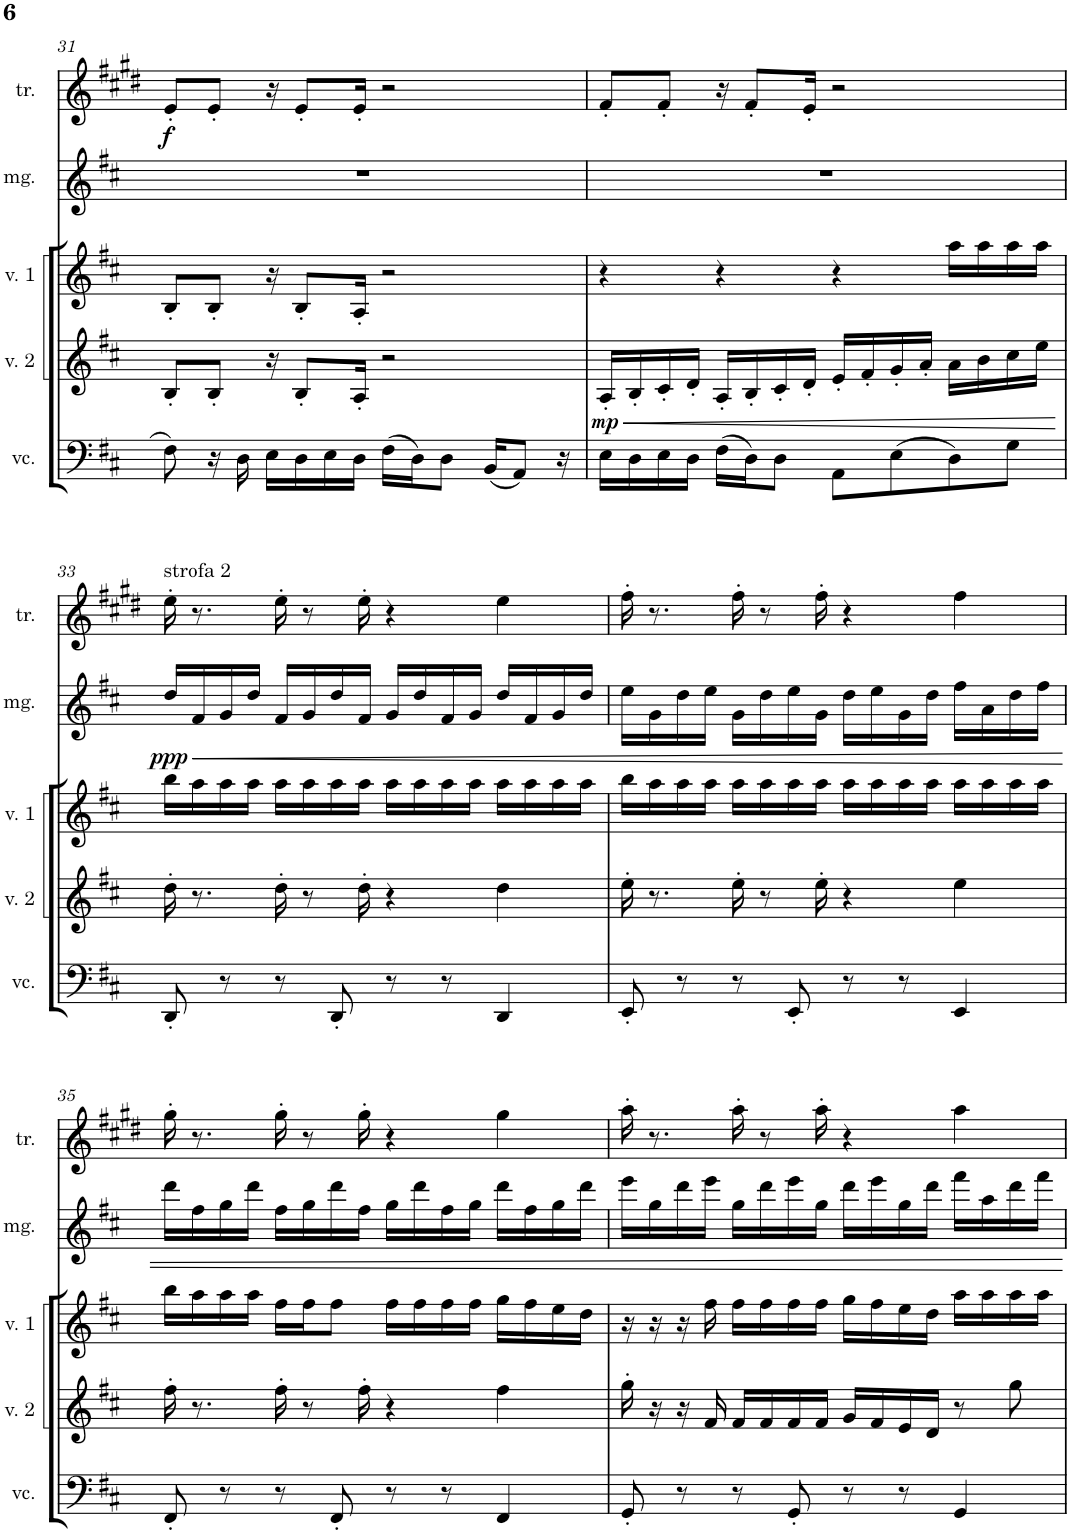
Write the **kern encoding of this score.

**kern	**kern	**dynam	**kern	**kern	**dynam	**kern	**dynam
*part5	*part4	*part4	*part3	*part2	*part2	*part1	*part1
*staff5	*staff4	*staff4	*staff3	*staff2	*staff2	*staff1	*staff1
*I"violoncello	*I"violino 2	*	*I"violino 1	*I"moog	*	*I"tromba	*
*I'vc.	*I'v. 2	*	*I'v. 1	*I'mg.	*	*I'tr.	*
!!LO:PB:g=z
*clefF4	*clefG2	*	*clefG2	*clefG2	*	*clefG2	*
*	*	*	*	*	*	*Trd1c2	*
*k[f#c#]	*k[f#c#]	*	*k[f#c#]	*k[f#c#]	*	*k[f#c#g#d#]	*
*M4/4	*M4/4	*	*M4/4	*M4/4	*	*M4/4	*
=31	=31	=31	=31	=31	=31	=31	=31
!	!	!	!	!	!	!	!LO:DY:b
8F#\	8B'/L	.	8B'/L	1r	.	8e'/L	f
16r	8B'/J	.	8B'/J	.	.	8e'/J	.
16D\	.	.	.	.	.	.	.
16E\LL	16r	.	16r	.	.	16r	.
16D\	8B'/L	.	8B'/L	.	.	8e'/L	.
16E\	.	.	.	.	.	.	.
16D\JJ	16A'/Jk	.	16A'/Jk	.	.	16e'/Jk	.
(16F#\LL	2r	.	2r	.	.	2r	.
16D\J)	.	.	.	.	.	.	.
8D\J	.	.	.	.	.	.	.
(16BB/KL	.	.	.	.	.	.	.
8AA/J)	.	.	.	.	.	.	.
16r	.	.	.	.	.	.	.
=32	=32	=32	=32	=32	=32	=32	=32
!	!	!LO:HP:b	!	!	!	!	!
!	!	!LO:DY:n=1:b	!	!	!	!	!
16E\LL	16A'/LL	< mp	4r	1r	.	8f#'/L	.
16D\	16B'/	.	.	.	.	.	.
16E\	16c#'/	.	.	.	.	8f#'/J	.
16D\JJ	16d'/JJ	.	.	.	.	.	.
(16F#\LL	16A'/LL	.	4r	.	.	16r	.
16D\J)	16B'/	.	.	.	.	8f#'/L	.
8D\J	16c#'/	.	.	.	.	.	.
.	16d'/JJ	.	.	.	.	16e'/Jk	.
8AA\L	16e'/LL	.	4r	.	.	2r	.
.	16f#'/	.	.	.	.	.	.
(8E\	16g'/	.	.	.	.	.	.
.	16a'/JJ	.	.	.	.	.	.
8D\)	16a\LL	.	16aa\LL	.	.	.	.
.	16b\	.	16aa\	.	.	.	.
8G\J	16cc#\	.	16aa\	.	.	.	.
.	16ee\JJ	.	16aa\JJ	.	.	.	.
.	.	[	.	.	.	.	.
!!LO:LB:g=z
=33	=33	=33	=33	=33	=33	=33	=33
!	!	!	!	!	!	!LO:TX:a:t=strofa 2	!
!	!	!	!	!	!LO:DY:b	!	!
8DD'/	16dd'\	.	16bb\LL	16dd/LL	ppp	16ee'\	.
.	8.r	.	16aa\	16f#/	.	8.r	.
8r	.	.	16aa\	16g/	.	.	.
.	.	.	16aa\JJ	16dd/JJ	.	.	.
8r	16dd'\	.	16aa\LL	16f#/LL	.	16ee'\	.
.	8r	.	16aa\	16g/	.	8r	.
8DD'/	.	.	16aa\	16dd/	.	.	.
.	16dd'\	.	16aa\JJ	16f#/JJ	.	16ee'\	.
8r	4r	.	16aa\LL	16g/LL	.	4r	.
.	.	.	16aa\	16dd/	.	.	.
8r	.	.	16aa\	16f#/	.	.	.
.	.	.	16aa\JJ	16g/JJ	.	.	.
4DD/	4dd\	.	16aa\LL	16dd/LL	.	4ee\	.
.	.	.	16aa\	16f#/	.	.	.
.	.	.	16aa\	16g/	.	.	.
.	.	.	16aa\JJ	16dd/JJ	.	.	.
=34	=34	=34	=34	=34	=34	=34	=34
8EE'/	16ee'\	.	16bb\LL	16ee\LL	.	16ff#'\	.
.	8.r	.	16aa\	16g\	.	8.r	.
8r	.	.	16aa\	16dd\	.	.	.
.	.	.	16aa\JJ	16ee\JJ	.	.	.
8r	16ee'\	.	16aa\LL	16g\LL	.	16ff#'\	.
.	8r	.	16aa\	16dd\	.	8r	.
8EE'/	.	.	16aa\	16ee\	.	.	.
.	16ee'\	.	16aa\JJ	16g\JJ	.	16ff#'\	.
8r	4r	.	16aa\LL	16dd\LL	.	4r	.
.	.	.	16aa\	16ee\	.	.	.
8r	.	.	16aa\	16g\	.	.	.
.	.	.	16aa\JJ	16dd\JJ	.	.	.
4EE/	4ee\	.	16aa\LL	16ff#\LL	.	4ff#\	.
.	.	.	16aa\	16a\	.	.	.
.	.	.	16aa\	16dd\	.	.	.
.	.	.	16aa\JJ	16ff#\JJ	.	.	.
!!LO:LB:g=z
=35	=35	=35	=35	=35	=35	=35	=35
8FF#'/	16ff#'\	.	16bb\LL	16ddd\LL	.	16gg#'\	.
.	8.r	.	16aa\	16ff#\	.	8.r	.
8r	.	.	16aa\	16gg\	.	.	.
.	.	.	16aa\JJ	16ddd\JJ	.	.	.
8r	16ff#'\	.	16ff#\LL	16ff#\LL	.	16gg#'\	.
.	8r	.	16ff#\J	16gg\	.	8r	.
8FF#'/	.	.	8ff#\J	16ddd\	.	.	.
.	16ff#'\	.	.	16ff#\JJ	.	16gg#'\	.
8r	4r	.	16ff#\LL	16gg\LL	.	4r	.
.	.	.	16ff#\	16ddd\	.	.	.
8r	.	.	16ff#\	16ff#\	.	.	.
.	.	.	16ff#\JJ	16gg\JJ	.	.	.
4FF#/	4ff#\	.	16gg\LL	16ddd\LL	.	4gg#\	.
.	.	.	16ff#\	16ff#\	.	.	.
.	.	.	16ee\	16gg\	.	.	.
.	.	.	16dd\JJ	16ddd\JJ	.	.	.
=36	=36	=36	=36	=36	=36	=36	=36
8GG'/	16gg'\	.	16r	16eee\LL	.	16aa'\	.
.	16r	.	16r	16gg\	.	8.r	.
8r	16r	.	16r	16ddd\	.	.	.
.	16f#/	.	16ff#\	16eee\JJ	.	.	.
8r	16f#/LL	.	16ff#\LL	16gg\LL	.	16aa'\	.
.	16f#/	.	16ff#\	16ddd\	.	8r	.
8GG'/	16f#/	.	16ff#\	16eee\	.	.	.
.	16f#/JJ	.	16ff#\JJ	16gg\JJ	.	16aa'\	.
8r	16g/LL	.	16gg\LL	16ddd\LL	.	4r	.
.	16f#/	.	16ff#\	16eee\	.	.	.
8r	16e/	.	16ee\	16gg\	.	.	.
.	16d/JJ	.	16dd\JJ	16ddd\JJ	.	.	.
4GG/	8r	.	16aa\LL	16fff#\LL	.	4aa\	.
.	.	.	16aa\	16aa\	.	.	.
.	8gg\	.	16aa\	16ddd\	.	.	.
.	.	.	16aa\JJ	16fff#\JJ	.	.	.
=	=	=	=	=	=	=	=
*-	*-	*-	*-	*-	*-	*-	*-
